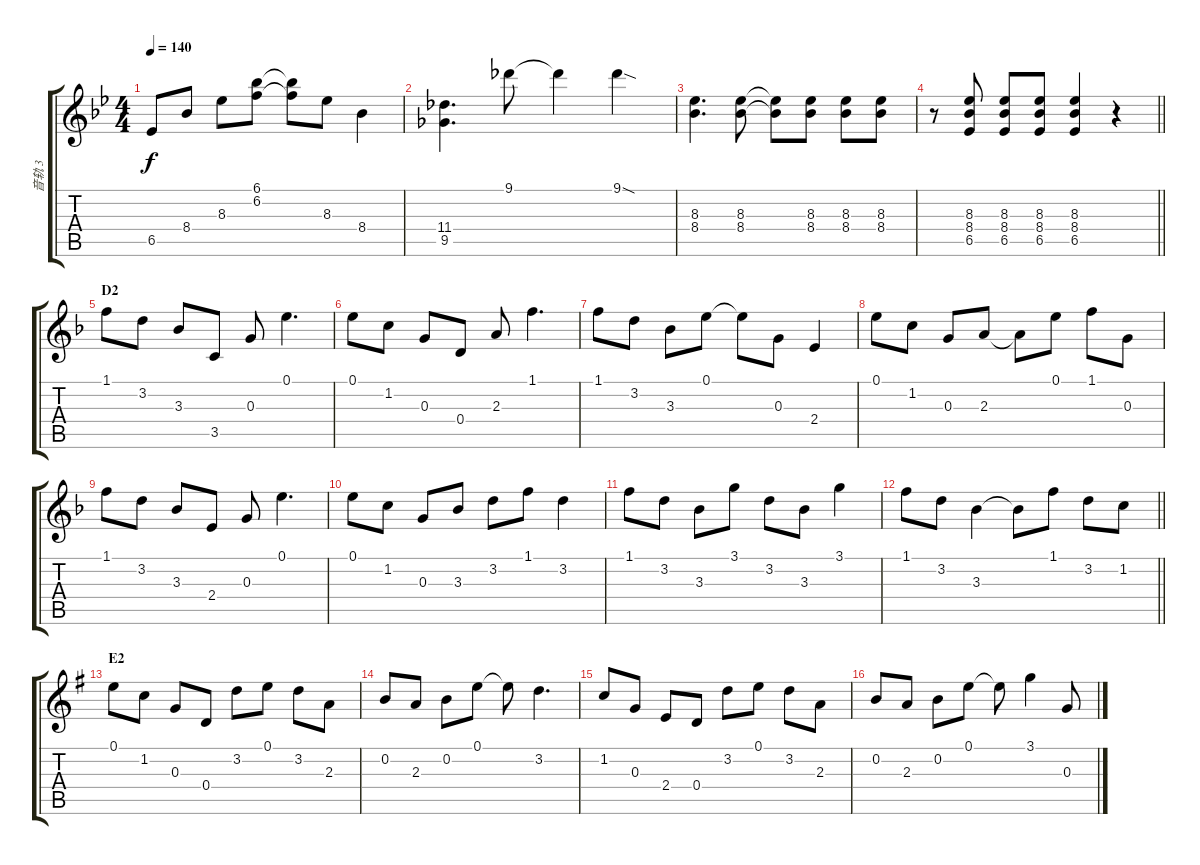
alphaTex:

\track ("音轨 3" "音轨 3") {instrument acousticguitarsteel}
\staff {score tabs}
\tuning (E4 B3 G3 D3 A2 E2) {hide}
\ts (4 4)
\tempo 140
\clef g2
\ks bb
6.5.8{dy f} 8.4.8 8.3.8 (6.1 6.2).8 (6.1{t} 6.2{t}).8 8.3.8 8.4.4 |
(11.4 9.5).4{d} 9.1.8 9.1{t}.4 9.1{sod}.4 |
(8.3 8.4).4{d} (8.3 8.4).8 (8.3{t} 8.4{t}).8 (8.3 8.4).8 (8.3 8.4).8 (8.3 8.4).8 |
\barLineRight lightlight
r.8 (8.3 8.4 6.5).8 (8.3 8.4 6.5).8 (8.3 8.4 6.5).8 (8.3 8.4 6.5).4 r.4 |
\section ("" "D2")
\ks f
1.1.8 3.2.8 3.3.8 3.5.8 0.3.8 0.1.4{d} |
0.1.8 1.2.8 0.3.8 0.4.8 2.3.8 1.1.4{d} |
1.1.8 3.2.8 3.3.8 0.1.8 0.1{t}.8 0.3.8 2.4.4 |
0.1.8 1.2.8 0.3.8 2.3.8 2.3{t}.8 0.1.8 1.1.8 0.3.8 |
1.1.8 3.2.8 3.3.8 2.4.8 0.3.8 0.1.4{d} |
0.1.8 1.2.8 0.3.8 3.3.8 3.2.8 1.1.8 3.2.4 |
1.1.8 3.2.8 3.3.8 3.1.8 3.2.8 3.3.8 3.1.4 |
\barLineRight lightlight
1.1.8 3.2.8 3.3.4 3.3{t}.8 1.1.8 3.2.8 1.2.8 |
\section ("" "E2")
\ks g
0.1.8 1.2.8 0.3.8 0.4.8 3.2.8 0.1.8 3.2.8 2.3.8 |
0.2.8 2.3.8 0.2.8 0.1.8 0.1{t}.8 3.2.4{d} |
1.2.8 0.3.8 2.4.8 0.4.8 3.2.8 0.1.8 3.2.8 2.3.8 |
0.2.8 2.3.8 0.2.8 0.1.8 0.1{t}.8 3.1.4 0.3.8
